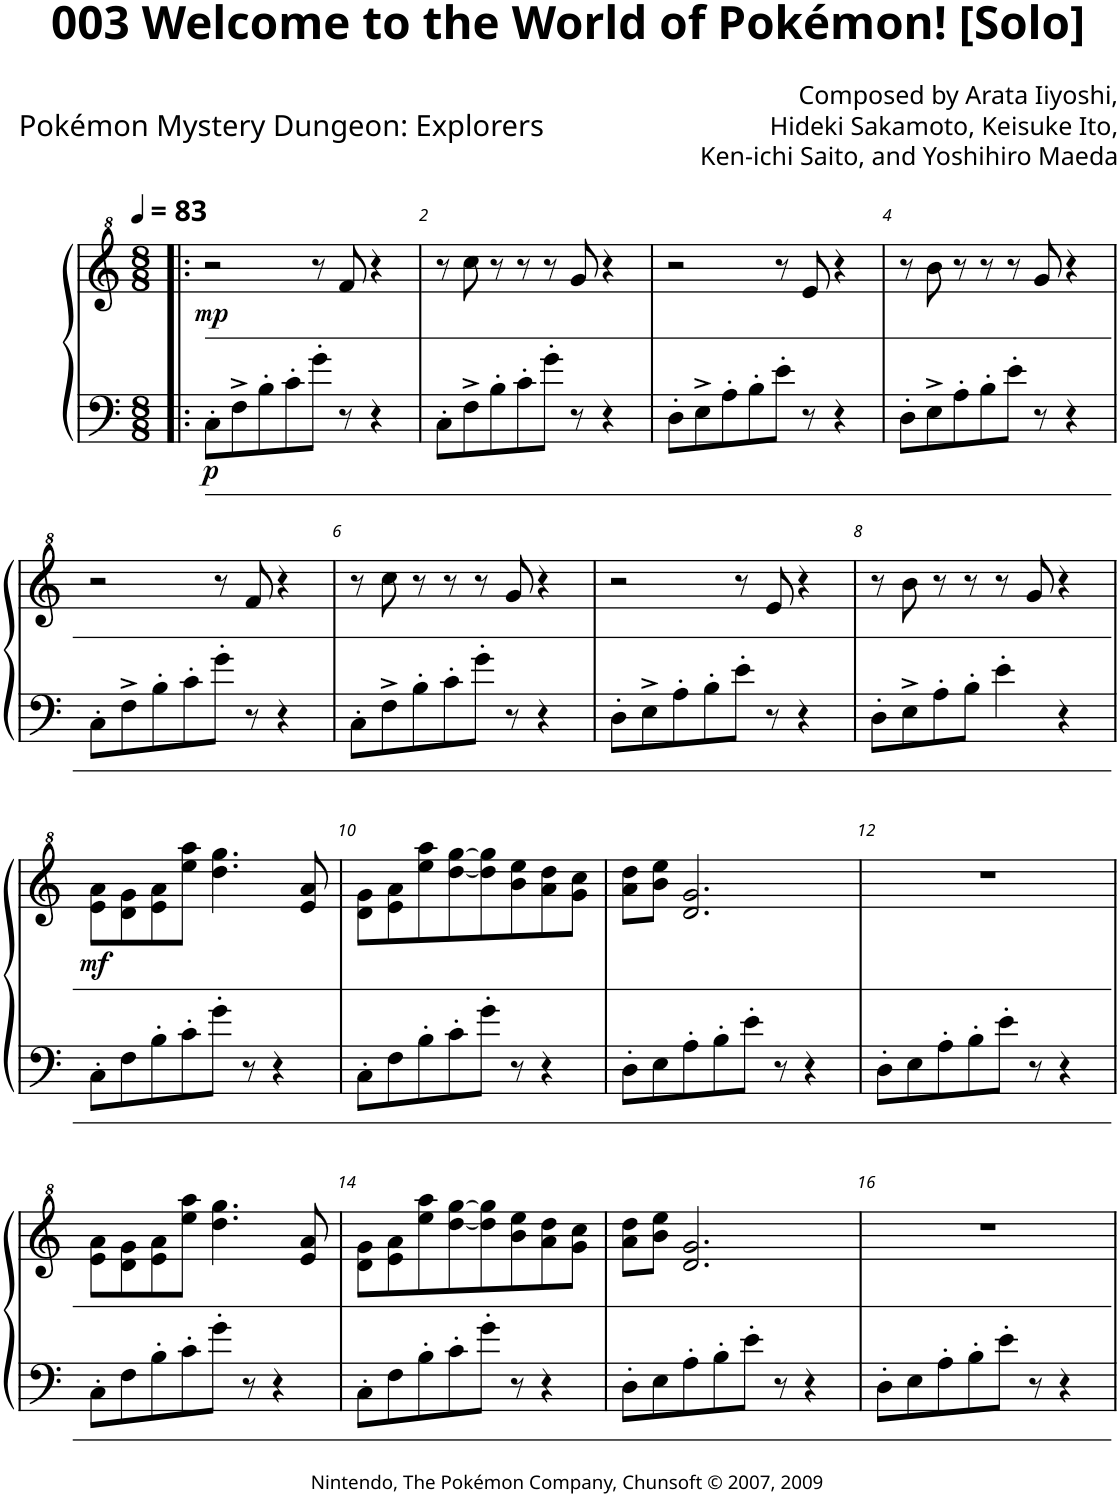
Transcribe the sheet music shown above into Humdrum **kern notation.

**kern	**kern	**dynam
*part1	*part1	*part1
*staff2	*staff1	*staff1/2
*I"Piano, Right	*	*
*I'Pno.	*	*
*clefF4	*clefG^2	*
*k[]	*k[]	*
*M8/8	*M8/8	*
*MM83	*MM83	*
=1!|:	=1!|:	=1!|:
!	!	!LO:DY:b=2
!	!	!LO:DY:n=1:b
8C'\L	2r	p mp
8F^\	.	.
8B'\	.	.
8c'\	.	.
8g'\J	8r	.
8r	8ff/	.
4r	4r	.
=2	=2	=2
8C'\L	8r	.
8F^\	8ccc\	.
8B'\	8r	.
8c'\	8r	.
8g'\J	8r	.
8r	8gg/	.
4r	4r	.
=3	=3	=3
8D'\L	2r	.
8E^\	.	.
8A'\	.	.
8B'\	.	.
8e'\J	8r	.
8r	8ee/	.
4r	4r	.
=4	=4	=4
8D'\L	8r	.
8E^\	8bb\	.
8A'\	8r	.
8B'\	8r	.
8e'\J	8r	.
8r	8gg/	.
4r	4r	.
!!LO:LB:g=z
=5	=5	=5
8C'\L	2r	.
8F^\	.	.
8B'\	.	.
8c'\	.	.
8g'\J	8r	.
8r	8ff/	.
4r	4r	.
=6	=6	=6
8C'\L	8r	.
8F^\	8ccc\	.
8B'\	8r	.
8c'\	8r	.
8g'\J	8r	.
8r	8gg/	.
4r	4r	.
=7	=7	=7
8D'\L	2r	.
8E^\	.	.
8A'\	.	.
8B'\	.	.
8e'\J	8r	.
8r	8ee/	.
4r	4r	.
=8	=8	=8
8D'\L	8r	.
8E^\	8bb\	.
8A'\	8r	.
8B'\J	8r	.
4e'\	8r	.
.	8gg/	.
4r	4r	.
!!LO:LB:g=z
=9	=9	=9
!	!	!LO:DY:b
8C'\L	8ee\ 8aa\L	mf
8F\	8dd\ 8gg\	.
8B'\	8ee\ 8aa\	.
8c'\	8eee\ 8aaa\J	.
8g'\J	4.ddd\ 4.ggg\	.
8r	.	.
4r	.	.
.	8ee/ 8aa/	.
=10	=10	=10
8C'\L	8dd\ 8gg\L	.
8F\	8ee\ 8aa\	.
8B'\	8eee\ 8aaa\	.
8c'\	[8ddd\ [8ggg\	.
8g'\J	8ddd\] 8ggg\]	.
8r	8bb\ 8eee\	.
4r	8aa\ 8ddd\	.
.	8gg\ 8ccc\J	.
=11	=11	=11
8D'\L	8aa\ 8ddd\L	.
8E\	8bb\ 8eee\J	.
8A'\	2.dd/ 2.gg/	.
8B'\	.	.
8e'\J	.	.
8r	.	.
4r	.	.
=12	=12	=12
8D'\L	1r	.
8E\	.	.
8A'\	.	.
8B'\	.	.
8e'\J	.	.
8r	.	.
4r	.	.
!!LO:LB:g=z
=13	=13	=13
8C'\L	8ee\ 8aa\L	.
8F\	8dd\ 8gg\	.
8B'\	8ee\ 8aa\	.
8c'\	8eee\ 8aaa\J	.
8g'\J	4.ddd\ 4.ggg\	.
8r	.	.
4r	.	.
.	8ee/ 8aa/	.
=14	=14	=14
8C'\L	8dd\ 8gg\L	.
8F\	8ee\ 8aa\	.
8B'\	8eee\ 8aaa\	.
8c'\	[8ddd\ [8ggg\	.
8g'\J	8ddd\] 8ggg\]	.
8r	8bb\ 8eee\	.
4r	8aa\ 8ddd\	.
.	8gg\ 8ccc\J	.
=15	=15	=15
8D'\L	8aa\ 8ddd\L	.
8E\	8bb\ 8eee\J	.
8A'\	2.dd/ 2.gg/	.
8B'\	.	.
8e'\J	.	.
8r	.	.
4r	.	.
=16	=16	=16
8D'\L	1r	.
8E\	.	.
8A'\	.	.
8B'\	.	.
8e'\J	.	.
8r	.	.
4r	.	.
=	=	=
*-	*-	*-
